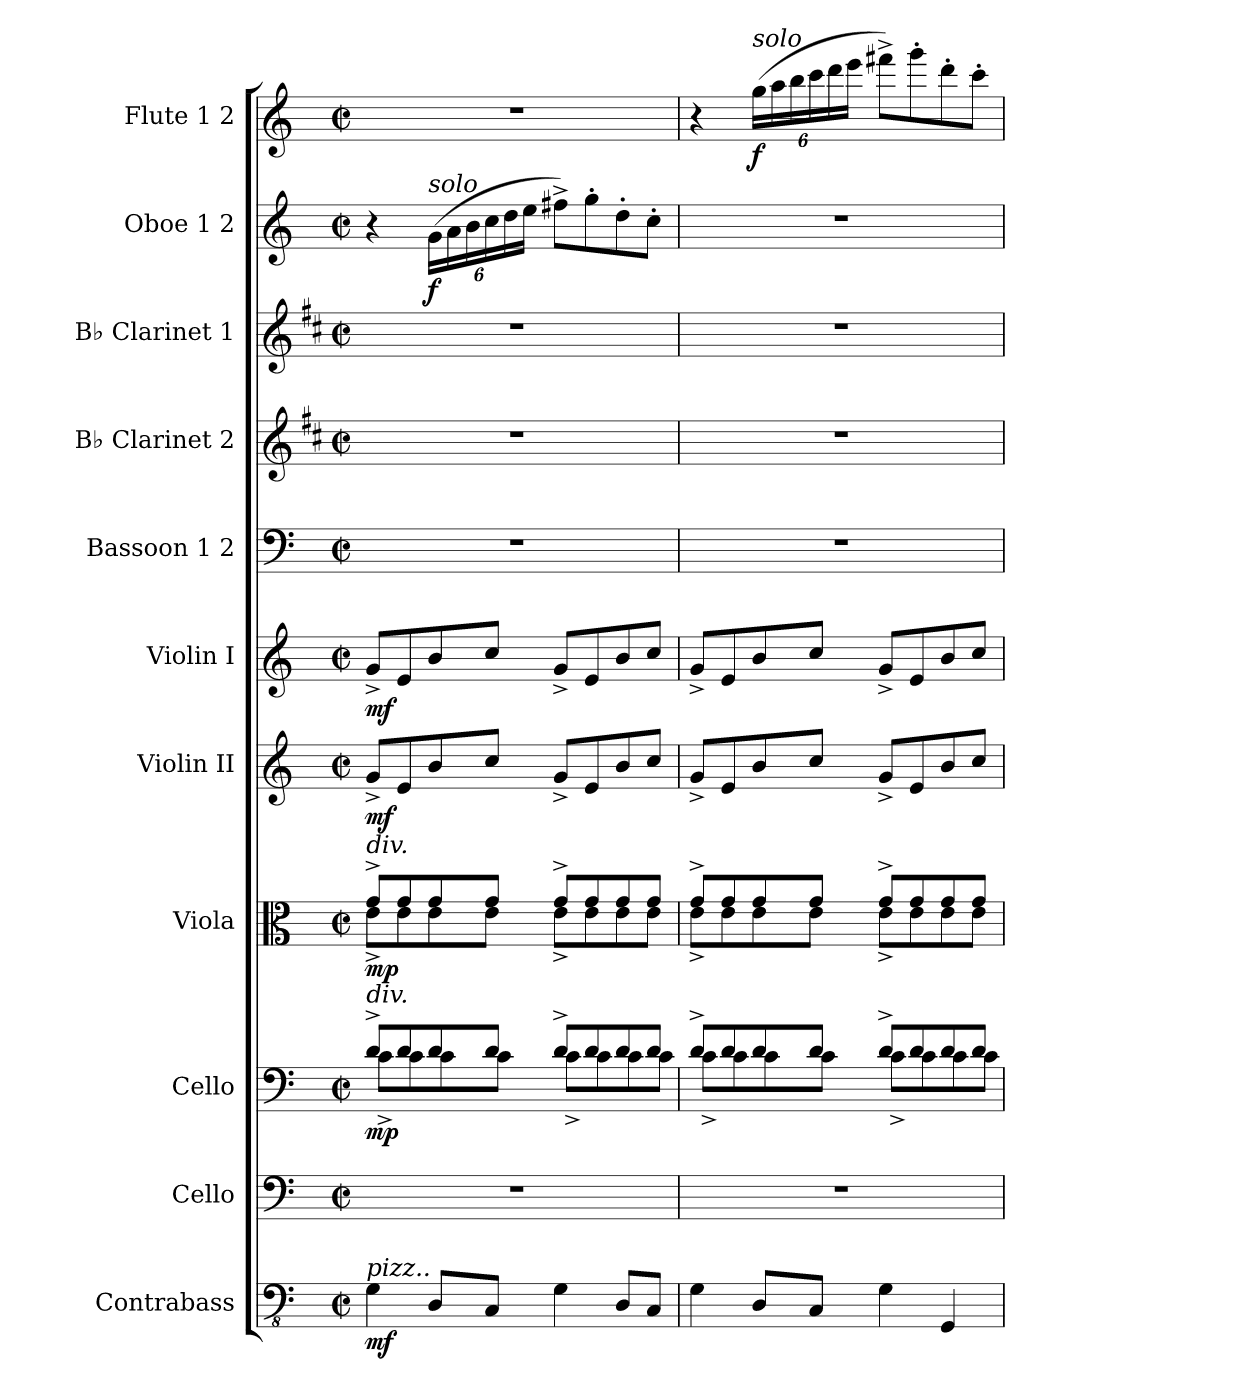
**kern	**dynam	**kern	**kern	**dynam	**kern	**dynam	**kern	**dynam	**kern	**dynam	**kern	**kern	**kern	**kern	**dynam	**kern	**dynam
*part11	*part11	*part10	*part9	*part9	*part8	*part8	*part7	*part7	*part6	*part6	*part5	*part4	*part3	*part2	*part2	*part1	*part1
*staff11	*staff11	*staff10	*staff9	*staff9	*staff8	*staff8	*staff7	*staff7	*staff6	*staff6	*staff5	*staff4	*staff3	*staff2	*staff2	*staff1	*staff1
*I"Contrabass	*	*I"Cello	*I"Cello	*	*I"Viola	*	*I"Violin II	*	*I"Violin I	*	*I"Bassoon 1               2	*I"B♭ Clarinet 2	*I"B♭ Clarinet 1	*I"Oboe 1           2	*	*I"Flute 1          2	*
*I'Cbs.	*	*I'Cl.	*I'Cl.	*	*I'Vla.	*	*I'Vln. 2	*	*I'Vln. I	*	*I'Bsn.	*I'Cl. 2	*I'Cl. 1	*I'Ob.	*	*I'Fl.	*
*clefFv4	*	*clefF4	*clefF4	*	*clefC3	*	*clefG2	*	*clefG2	*	*clefF4	*clefG2	*clefG2	*clefG2	*	*clefG2	*
*	*	*	*	*	*	*	*	*	*	*	*	*ITrd1c2	*ITrd1c2	*	*	*	*
*k[]	*	*k[]	*k[]	*	*k[]	*	*k[]	*	*k[]	*	*k[]	*k[]	*k[]	*k[]	*	*k[]	*
*M2/2	*	*M2/2	*M2/2	*	*M2/2	*	*M2/2	*	*M2/2	*	*M2/2	*M2/2	*M2/2	*M2/2	*	*M2/2	*
*met(c|)	*	*met(c|)	*met(c|)	*	*met(c|)	*	*met(c|)	*	*met(c|)	*	*met(c|)	*met(c|)	*met(c|)	*met(c|)	*	*met(c|)	*
*MM160	*	*MM160	*MM160	*	*MM160	*	*MM160	*	*MM160	*	*MM160	*MM160	*MM160	*MM160	*	*MM160	*
=1	=1	=1	=1	=1	=1	=1	=1	=1	=1	=1	=1	=1	=1	=1	=1	=1	=1
*	*	*	*^	*	*^	*	*	*	*	*	*	*	*	*	*	*	*
!	!	!	!	!	!	!LO:TX:a:i:t=div.	!	!	!	!	!	!	!	!	!	!	!	!	!
!	!	!	!LO:TX:a:i:t=div.	!	!	!	!	!	!	!	!	!	!	!	!	!	!	!	!
!LO:TX:a:i:t=pizz..	!	!	!	!	!	!	!	!	!	!	!	!	!	!	!	!	!	!	!
!	!LO:DY:b	!	!	!	!LO:DY:b	!	!	!LO:DY:b	!	!LO:DY:b	!	!LO:DY:b	!	!	!	!	!	!	!
4GG\	mf	1r	8d^/L	8c^\L	mp	8g^/L	8e^\L	mp	8g^/L	mf	8g^/L	mf	1r	1r	1r	4r	.	1r	.
.	.	.	8d/	8c\	.	8g/	8e\	.	8e/	.	8e/	.	.	.	.	.	.	.	.
*	*	*	*	*	*	*	*	*	*	*	*	*	*	*	*	*Xbrackettup	*	*	*
!	!	!	!	!	!	!	!	!	!	!	!	!	!	!	!	!LO:TX:a:i:t=solo	!	!	!
!	!	!	!	!	!	!	!	!	!	!	!	!	!	!	!	!	!LO:DY:b	!	!
8DD/L	.	.	8d/	8c\	.	8g/	8e\	.	8b/	.	8b/	.	.	.	.	(24g\LL	f	.	.
.	.	.	.	.	.	.	.	.	.	.	.	.	.	.	.	24a\	.	.	.
.	.	.	.	.	.	.	.	.	.	.	.	.	.	.	.	24b\	.	.	.
8CC/J	.	.	8d/J	8c\J	.	8g/J	8e\J	.	8cc/J	.	8cc/J	.	.	.	.	24cc\	.	.	.
.	.	.	.	.	.	.	.	.	.	.	.	.	.	.	.	24dd\	.	.	.
.	.	.	.	.	.	.	.	.	.	.	.	.	.	.	.	24ee\JJ	.	.	.
4GG\	.	.	8d^/L	8c^\L	.	8g^/L	8e^\L	.	8g^/L	.	8g^/L	.	.	.	.	8ff#X^\L)	.	.	.
.	.	.	8d/	8c\	.	8g/	8e\	.	8e/	.	8e/	.	.	.	.	8gg'\	.	.	.
8DD/L	.	.	8d/	8c\	.	8g/	8e\	.	8b/	.	8b/	.	.	.	.	8dd'\	.	.	.
8CC/J	.	.	8d/J	8c\J	.	8g/J	8e\J	.	8cc/J	.	8cc/J	.	.	.	.	8cc'\J	.	.	.
=2	=2	=2	=2	=2	=2	=2	=2	=2	=2	=2	=2	=2	=2	=2	=2	=2	=2	=2	=2
4GG\	.	1r	8d^/L	8c^\L	.	8g^/L	8e^\L	.	8g^/L	.	8g^/L	.	1r	1r	1r	1r	.	4r	.
.	.	.	8d/	8c\	.	8g/	8e\	.	8e/	.	8e/	.	.	.	.	.	.	.	.
*	*	*	*	*	*	*	*	*	*	*	*	*	*	*	*	*	*	*Xbrackettup	*
!	!	!	!	!	!	!	!	!	!	!	!	!	!	!	!	!	!	!LO:TX:a:i:t=solo	!
!	!	!	!	!	!	!	!	!	!	!	!	!	!	!	!	!	!	!	!LO:DY:b
8DD/L	.	.	8d/	8c\	.	8g/	8e\	.	8b/	.	8b/	.	.	.	.	.	.	(24gg\LL	f
.	.	.	.	.	.	.	.	.	.	.	.	.	.	.	.	.	.	24aa\	.
.	.	.	.	.	.	.	.	.	.	.	.	.	.	.	.	.	.	24bb\	.
8CC/J	.	.	8d/J	8c\J	.	8g/J	8e\J	.	8cc/J	.	8cc/J	.	.	.	.	.	.	24ccc\	.
.	.	.	.	.	.	.	.	.	.	.	.	.	.	.	.	.	.	24ddd\	.
.	.	.	.	.	.	.	.	.	.	.	.	.	.	.	.	.	.	24eee\JJ	.
4GG\	.	.	8d^/L	8c^\L	.	8g^/L	8e^\L	.	8g^/L	.	8g^/L	.	.	.	.	.	.	8fff#X^\L)	.
.	.	.	8d/	8c\	.	8g/	8e\	.	8e/	.	8e/	.	.	.	.	.	.	8ggg'\	.
4GGG/	.	.	8d/	8c\	.	8g/	8e\	.	8b/	.	8b/	.	.	.	.	.	.	8ddd'\	.
.	.	.	8d/J	8c\J	.	8g/J	8e\J	.	8cc/J	.	8cc/J	.	.	.	.	.	.	8ccc'\J	.
*	*	*	*v	*v	*	*	*	*	*	*	*	*	*	*	*	*	*	*	*
*	*	*	*	*	*v	*v	*	*	*	*	*	*	*	*	*	*	*	*
=	=	=	=	=	=	=	=	=	=	=	=	=	=	=	=	=	=
*-	*-	*-	*-	*-	*-	*-	*-	*-	*-	*-	*-	*-	*-	*-	*-	*-	*-
